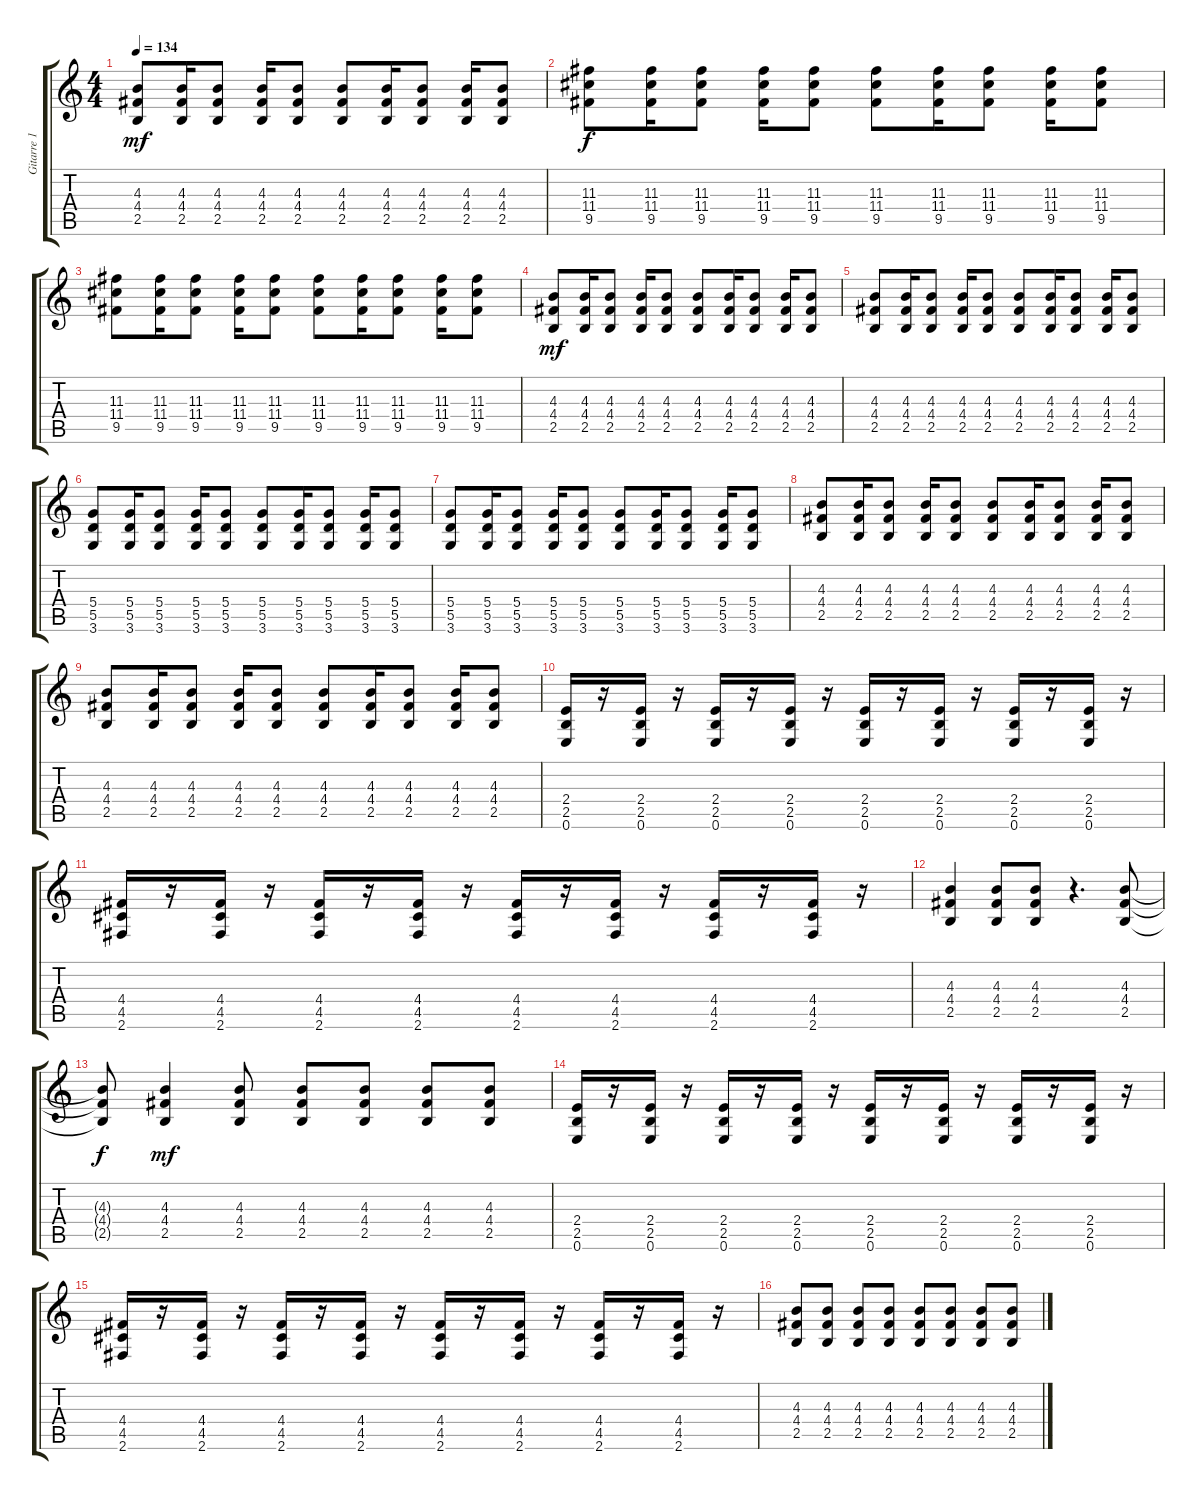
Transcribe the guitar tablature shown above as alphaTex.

\track ("Gitarre 1 - Farin Urlaub" "Gitarre 1 ") {instrument distortionguitar}
\staff {score tabs}
\tuning (E4 B3 G3 D3 A2 E2) {hide}
\ts (4 4)
\tempo 134
\clef g2
\ks c
(4.3 4.4 2.5).8{dy mf} (4.3 4.4 2.5).16 (4.3 4.4 2.5).8 (4.3 4.4 2.5).16 (4.3 4.4 2.5).8 (4.3 4.4 2.5).8 (4.3 4.4 2.5).16 (4.3 4.4 2.5).8 (4.3 4.4 2.5).16 (4.3 4.4 2.5).8 |
(11.3 11.4 9.5).8{dy f} (11.3 11.4 9.5).16 (11.3 11.4 9.5).8 (11.3 11.4 9.5).16 (11.3 11.4 9.5).8 (11.3 11.4 9.5).8 (11.3 11.4 9.5).16 (11.3 11.4 9.5).8 (11.3 11.4 9.5).16 (11.3 11.4 9.5).8 |
(11.3 11.4 9.5).8 (11.3 11.4 9.5).16 (11.3 11.4 9.5).8 (11.3 11.4 9.5).16 (11.3 11.4 9.5).8 (11.3 11.4 9.5).8 (11.3 11.4 9.5).16 (11.3 11.4 9.5).8 (11.3 11.4 9.5).16 (11.3 11.4 9.5).8 |
(4.3 4.4 2.5).8{dy mf} (4.3 4.4 2.5).16 (4.3 4.4 2.5).8 (4.3 4.4 2.5).16 (4.3 4.4 2.5).8 (4.3 4.4 2.5).8 (4.3 4.4 2.5).16 (4.3 4.4 2.5).8 (4.3 4.4 2.5).16 (4.3 4.4 2.5).8 |
(4.3 4.4 2.5).8 (4.3 4.4 2.5).16 (4.3 4.4 2.5).8 (4.3 4.4 2.5).16 (4.3 4.4 2.5).8 (4.3 4.4 2.5).8 (4.3 4.4 2.5).16 (4.3 4.4 2.5).8 (4.3 4.4 2.5).16 (4.3 4.4 2.5).8 |
(5.4 5.5 3.6).8 (5.4 5.5 3.6).16 (5.4 5.5 3.6).8 (5.4 5.5 3.6).16 (5.4 5.5 3.6).8 (5.4 5.5 3.6).8 (5.4 5.5 3.6).16 (5.4 5.5 3.6).8 (5.4 5.5 3.6).16 (5.4 5.5 3.6).8 |
(5.4 5.5 3.6).8 (5.4 5.5 3.6).16 (5.4 5.5 3.6).8 (5.4 5.5 3.6).16 (5.4 5.5 3.6).8 (5.4 5.5 3.6).8 (5.4 5.5 3.6).16 (5.4 5.5 3.6).8 (5.4 5.5 3.6).16 (5.4 5.5 3.6).8 |
(4.3 4.4 2.5).8 (4.3 4.4 2.5).16 (4.3 4.4 2.5).8 (4.3 4.4 2.5).16 (4.3 4.4 2.5).8 (4.3 4.4 2.5).8 (4.3 4.4 2.5).16 (4.3 4.4 2.5).8 (4.3 4.4 2.5).16 (4.3 4.4 2.5).8 |
(4.3 4.4 2.5).8 (4.3 4.4 2.5).16 (4.3 4.4 2.5).8 (4.3 4.4 2.5).16 (4.3 4.4 2.5).8 (4.3 4.4 2.5).8 (4.3 4.4 2.5).16 (4.3 4.4 2.5).8 (4.3 4.4 2.5).16 (4.3 4.4 2.5).8 |
(2.4 2.5 0.6).16 r.16 (2.4 2.5 0.6).16 r.16 (2.4 2.5 0.6).16 r.16 (2.4 2.5 0.6).16 r.16 (2.4 2.5 0.6).16 r.16 (2.4 2.5 0.6).16 r.16 (2.4 2.5 0.6).16 r.16 (2.4 2.5 0.6).16 r.16 |
(4.4 4.5 2.6).16 r.16 (4.4 4.5 2.6).16 r.16 (4.4 4.5 2.6).16 r.16 (4.4 4.5 2.6).16 r.16 (4.4 4.5 2.6).16 r.16 (4.4 4.5 2.6).16 r.16 (4.4 4.5 2.6).16 r.16 (4.4 4.5 2.6).16 r.16 |
(4.3 4.4 2.5).4 (4.3 4.4 2.5).8 (4.3 4.4 2.5).8 r.4{d} (4.3 4.4 2.5).8 |
(4.3{t} 4.4{t} 2.5{t}).8{dy f} (4.3 4.4 2.5).4{dy mf} (4.3 4.4 2.5).8 (4.3 4.4 2.5).8 (4.3 4.4 2.5).8 (4.3 4.4 2.5).8 (4.3 4.4 2.5).8 |
(2.4 2.5 0.6).16 r.16 (2.4 2.5 0.6).16 r.16 (2.4 2.5 0.6).16 r.16 (2.4 2.5 0.6).16 r.16 (2.4 2.5 0.6).16 r.16 (2.4 2.5 0.6).16 r.16 (2.4 2.5 0.6).16 r.16 (2.4 2.5 0.6).16 r.16 |
(4.4 4.5 2.6).16 r.16 (4.4 4.5 2.6).16 r.16 (4.4 4.5 2.6).16 r.16 (4.4 4.5 2.6).16 r.16 (4.4 4.5 2.6).16 r.16 (4.4 4.5 2.6).16 r.16 (4.4 4.5 2.6).16 r.16 (4.4 4.5 2.6).16 r.16 |
(4.3 4.4 2.5).8 (4.3 4.4 2.5).8 (4.3 4.4 2.5).8 (4.3 4.4 2.5).8 (4.3 4.4 2.5).8 (4.3 4.4 2.5).8 (4.3 4.4 2.5).8 (4.3 4.4 2.5).8
